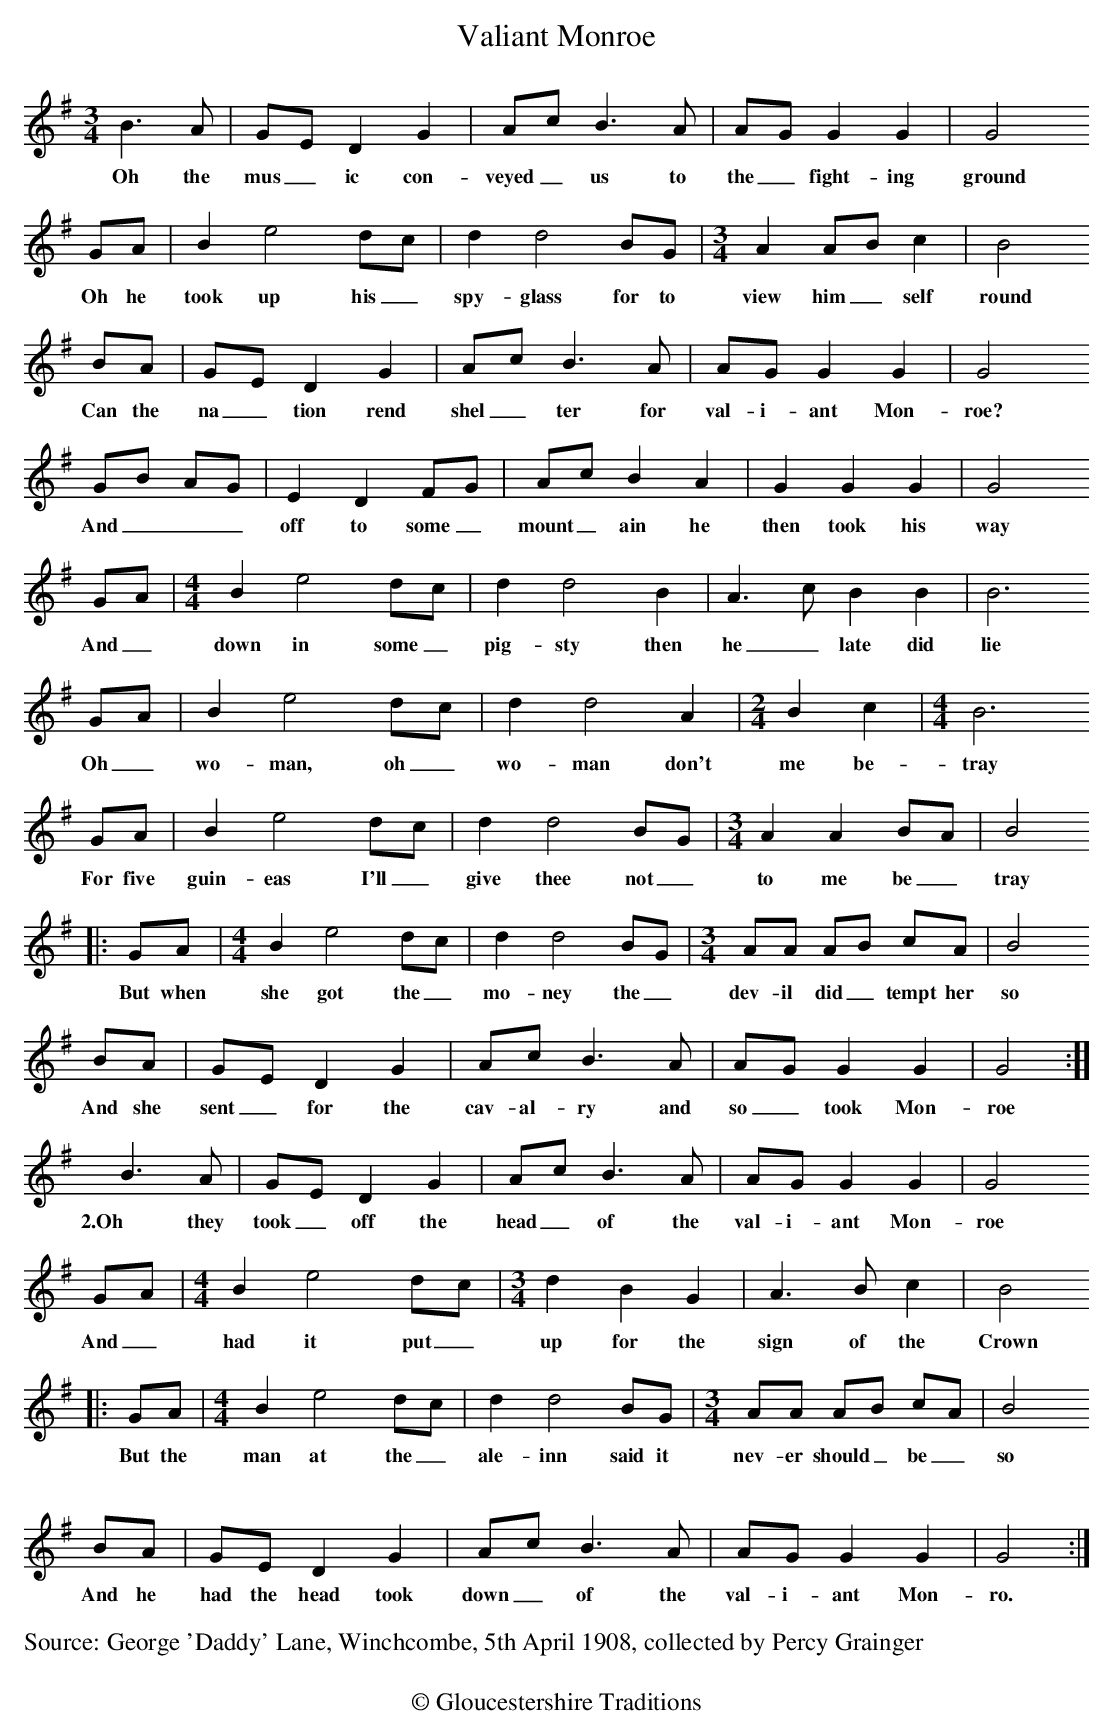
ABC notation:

X:1
T: Valiant Monroe
M: 3/4
L: 1/4
K: G
B>A | G/E/D G | A/c/B>A |   A/G/ GG | G2
w:Oh the mus_ic con-veyed_ us to the_ fight-ing ground
G/A/ | Be2d/c/ | dd2 B/G/ |[M:3/4]AA/B/c | B2
w:Oh he took up his_ spy-glass for to view him_self round
B/A/ |  G/E/DG | A/c/ B>A |  A/G/ GG | G2
w:Can the na_tion rend shel_ter for val-i-ant Mon-roe?
G/B/ A/G/ | ED F/G/ | A/c/ BA | G  GG | G2
w:And___ off to some_ mount_ain he then took his way
G/A/ |[M:4/4] Be2d/c/ | dd2 B | A>cBB | B3
w:And _ down in some_ pig-sty then he_ late did lie
G/A/ | Be2d/c/ | dd2 A | [M:2/4]Bc | [M:4/4]B3
w:Oh_ wo-man, oh_ wo-man don't me be-tray
G/A/ | Be2d/c/ | dd2 B/G/ |[M:3/4]AAB/A/ | B2
w:For five guin-eas I'll_ give thee not_ to me be_tray
 |:G/A/ | [M:4/4]Be2d/c/ | dd2 B/G/ |[M:3/4]A/A/ A/B/ c/A/ |  B2
w:But when she got the_ mo-ney the_ dev-il did_ tempt her so
B/A/ | G/E/DG | A/c/ B>A |  A/G/ GG | G2:]]
w:And she sent_ for the cav-al-ry and so_ took Mon-roe
B>A | G/E/D G | A/c/B>A |   A/G/ GG | G2
w:2.Oh they took_ off the head_ of the val-i-ant Mon-roe
G/A/ | [M:4/4]Be2d/c/ | [M:3/4]dBG | A>Bc | B2
w:And_ had it put_ up for the sign of the Crown
 |:G/A/ | [M:4/4]Be2d/c/ | dd2 B/G/ |[M:3/4]A/A/ A/B/ c/A/ | B2
w:But the man at the_ ale-inn said it nev-er should_ be_ so
B/A/ |  G/E/DG | A/c/ B>A |  A/G/ GG | G2 :|]
w:And he had the head took down_ of the val-i-ant Mon-ro.
